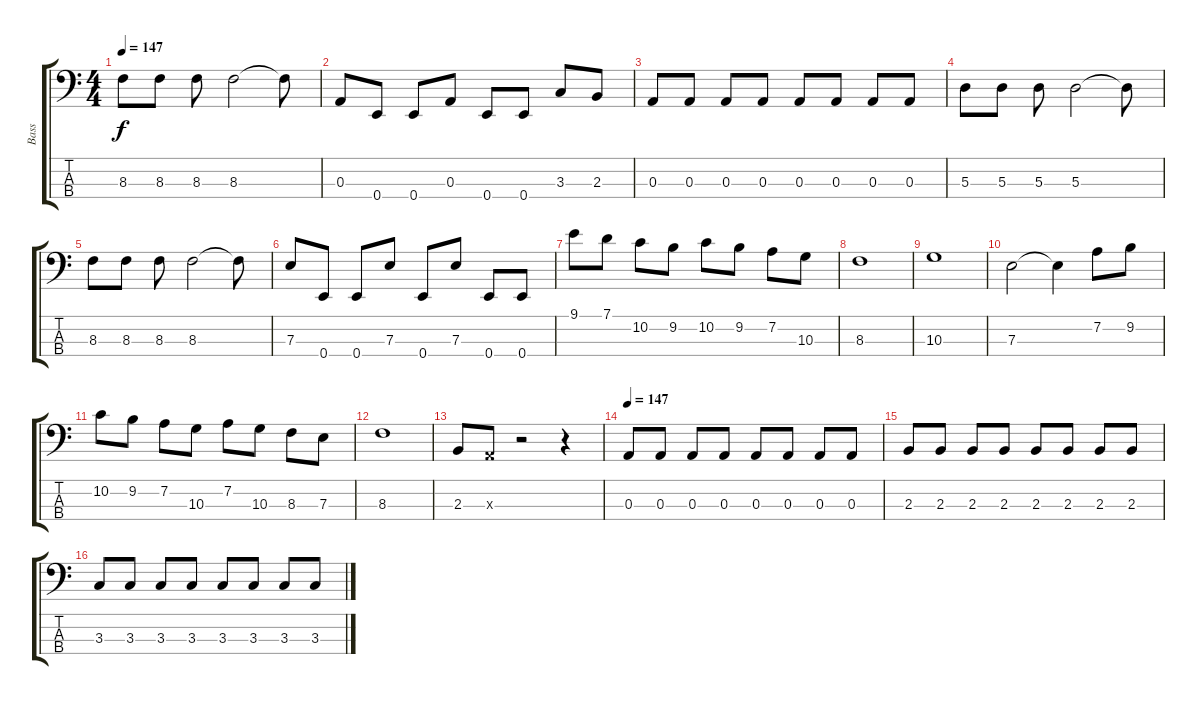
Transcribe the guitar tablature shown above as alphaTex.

\track ("Bass" "Bass") {instrument electricbassfinger}
\staff {score tabs}
\tuning (G2 D2 A1 E1) {hide}
\ts (4 4)
\tempo 147
\clef f4
\ks c
8.3.8{dy f} 8.3.8 8.3.8 8.3.2 8.3{t}.8 |
0.3.8 0.4.8 0.4.8 0.3.8 0.4.8 0.4.8 3.3.8 2.3.8 |
0.3.8 0.3.8 0.3.8 0.3.8 0.3.8 0.3.8 0.3.8 0.3.8 |
5.3.8 5.3.8 5.3.8 5.3.2 5.3{t}.8 |
8.3.8 8.3.8 8.3.8 8.3.2 8.3{t}.8 |
7.3.8 0.4.8 0.4.8 7.3.8 0.4.8 7.3.8 0.4.8 0.4.8 |
9.1.8 7.1.8 10.2.8 9.2.8 10.2.8 9.2.8 7.2.8 10.3.8 |
8.3.1 |
10.3.1 |
7.3.2 7.3{t}.4 7.2.8 9.2.8 |
10.2.8 9.2.8 7.2.8 10.3.8 7.2.8 10.3.8 8.3.8 7.3.8 |
8.3.1 |
2.3.8 0.3{x}.8 r.2 r.4 |
\tempo 147
0.3.8 0.3.8 0.3.8 0.3.8 0.3.8 0.3.8 0.3.8 0.3.8 |
2.3.8 2.3.8 2.3.8 2.3.8 2.3.8 2.3.8 2.3.8 2.3.8 |
3.3.8 3.3.8 3.3.8 3.3.8 3.3.8 3.3.8 3.3.8 3.3.8
